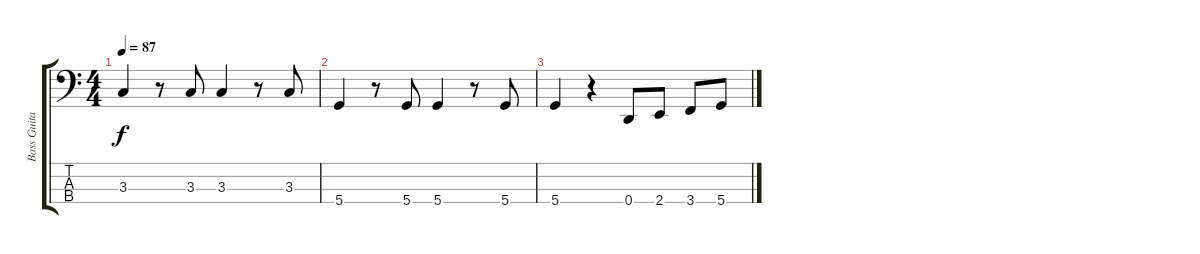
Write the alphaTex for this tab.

\track ("Bass Guitar" "Bass Guita") {instrument electricbassfinger}
\staff {score tabs}
\tuning (G2 D2 A1 D1) {hide}
\ts (4 4)
\tempo 87
\clef f4
\ks c
3.3.4{dy f} r.8 3.3.8 3.3.4 r.8 3.3.8 |
5.4.4 r.8 5.4.8 5.4.4 r.8 5.4.8 |
5.4.4 r.4 0.4.8 2.4.8 3.4.8 5.4.8
